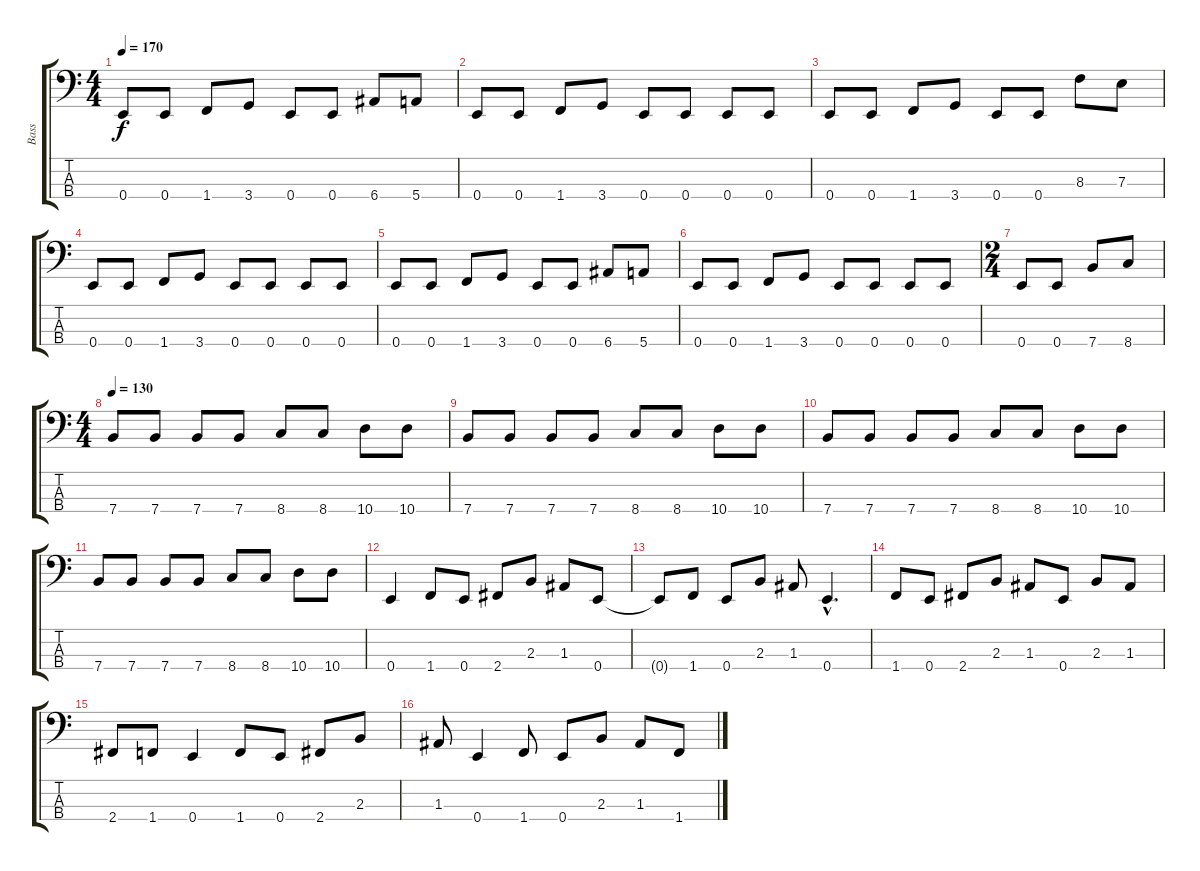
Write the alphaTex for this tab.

\track ("Bass" "Bass") {instrument slapbass2}
\staff {score tabs}
\tuning (G2 D2 A1 E1) {hide}
\ts (4 4)
\tempo 170
\clef f4
\ks c
0.4.8{dy f} 0.4.8 1.4.8 3.4.8 0.4.8 0.4.8 6.4.8 5.4.8 |
0.4.8 0.4.8 1.4.8 3.4.8 0.4.8 0.4.8 0.4.8 0.4.8 |
0.4.8 0.4.8 1.4.8 3.4.8 0.4.8 0.4.8 8.3.8 7.3.8 |
0.4.8 0.4.8 1.4.8 3.4.8 0.4.8 0.4.8 0.4.8 0.4.8 |
0.4.8 0.4.8 1.4.8 3.4.8 0.4.8 0.4.8 6.4.8 5.4.8 |
0.4.8 0.4.8 1.4.8 3.4.8 0.4.8 0.4.8 0.4.8 0.4.8 |
\ts (2 4)
0.4.8 0.4.8 7.4.8 8.4.8 |
\ts (4 4)
\tempo 155
\tempo 130
7.4.8 7.4.8 7.4.8 7.4.8 8.4.8 8.4.8 10.4.8 10.4.8 |
7.4.8 7.4.8 7.4.8 7.4.8 8.4.8 8.4.8 10.4.8 10.4.8 |
7.4.8 7.4.8 7.4.8 7.4.8 8.4.8 8.4.8 10.4.8 10.4.8 |
7.4.8 7.4.8 7.4.8 7.4.8 8.4.8 8.4.8 10.4.8 10.4.8 |
0.4.4 1.4.8 0.4.8 2.4.8 2.3.8 1.3.8 0.4.8 |
0.4{t}.8 1.4.8 0.4.8 2.3.8 1.3.8 0.4{hac}.4{d} |
1.4.8 0.4.8 2.4.8 2.3.8 1.3.8 0.4.8 2.3.8 1.3.8 |
2.4.8 1.4.8 0.4.4 1.4.8 0.4.8 2.4.8 2.3.8 |
1.3.8 0.4.4 1.4.8 0.4.8 2.3.8 1.3.8 1.4.8
